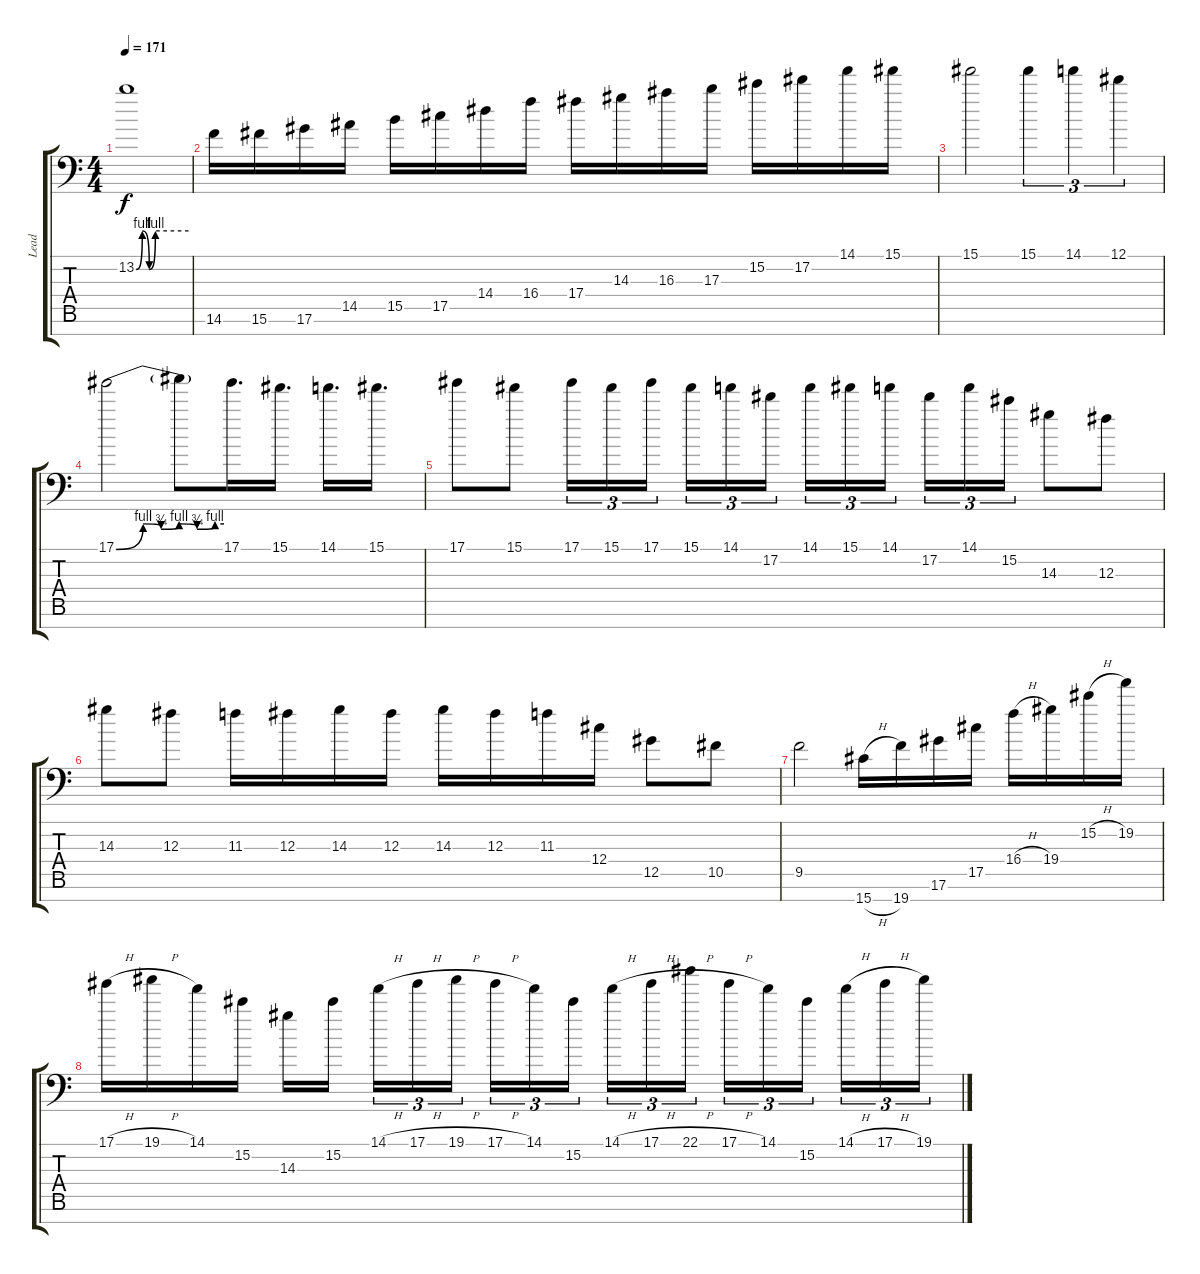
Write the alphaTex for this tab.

\track ("Lead" "Lead") {instrument distortionguitar}
\staff {score tabs}
\tuning (Eb4 Bb3 Gb3 Db3 Ab2 Eb2 Bb1) {hide}
\ts (4 4)
\tempo 171
\clef f4
\ks c
13.2{be (custom 0 0 7 4 15 0 22 4 60 4)}.1{dy f} |
14.6.16 15.6.16 17.6.16 14.5.16 15.5.16 17.5.16 14.4.16 16.4.16 17.4.16 14.3.16 16.3.16 17.3.16 15.2.16 17.2.16 14.1.16 15.1.16 |
15.1.2 15.1.4{tu (3 2)} 14.1.4{tu (3 2)} 12.1.4{tu (3 2)} |
17.1{be (custom 0 0 15 4 25 3 35 4 45 3 55 4 60 4)}.2 17.1{t}.8 17.1.16{d} 15.1.16{d} 14.1.16{d} 15.1.16{d} |
17.1.8 15.1.8 17.1.16{tu (3 2)} 15.1.16{tu (3 2)} 17.1.16{tu (3 2) beam splitsecondary} 15.1.16{tu (3 2)} 14.1.16{tu (3 2)} 17.2.16{tu (3 2)} 14.1.16{tu (3 2)} 15.1.16{tu (3 2)} 14.1.16{tu (3 2) beam splitsecondary} 17.2.16{tu (3 2)} 14.1.16{tu (3 2)} 15.2.16{tu (3 2)} 14.3.8 12.3.8 |
14.3.8 12.3.8 11.3.16 12.3.16 14.3.16 12.3.16 14.3.16 12.3.16 11.3.16 12.4.16 12.5.8 10.5.8 |
9.5.2 15.7{h}.16 19.7.16 17.6.16 17.5.16 16.4{h}.16 19.4.16 15.2{h}.16 19.2.16 |
17.1{h}.16 19.1{h}.16 14.1.16 15.2.16 14.3.16 15.2.16{beam splitsecondary} 14.1{h}.16{tu (3 2)} 17.1{h}.16{tu (3 2)} 19.1{h}.16{tu (3 2)} 17.1{h}.16{tu (3 2)} 14.1.16{tu (3 2)} 15.2.16{tu (3 2) beam splitsecondary} 14.1{h}.16{tu (3 2)} 17.1{h}.16{tu (3 2)} 22.1{h}.16{tu (3 2)} 17.1{h}.16{tu (3 2)} 14.1.16{tu (3 2)} 15.2.16{tu (3 2) beam splitsecondary} 14.1{h}.16{tu (3 2)} 17.1{h}.16{tu (3 2)} 19.1.16{tu (3 2)}
